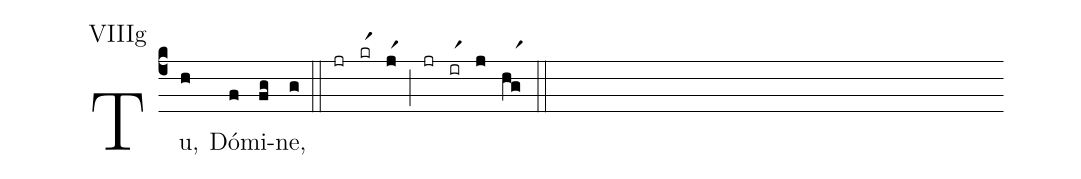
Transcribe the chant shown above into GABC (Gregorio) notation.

annotation: VIIIg;
%%
(c4)Tu,(h) Dó(f)mi(fg)ne,(g) (::) (jr)(krr1)(jr1)(;)(jr)(irr1)(j)(hgr1)(::)
